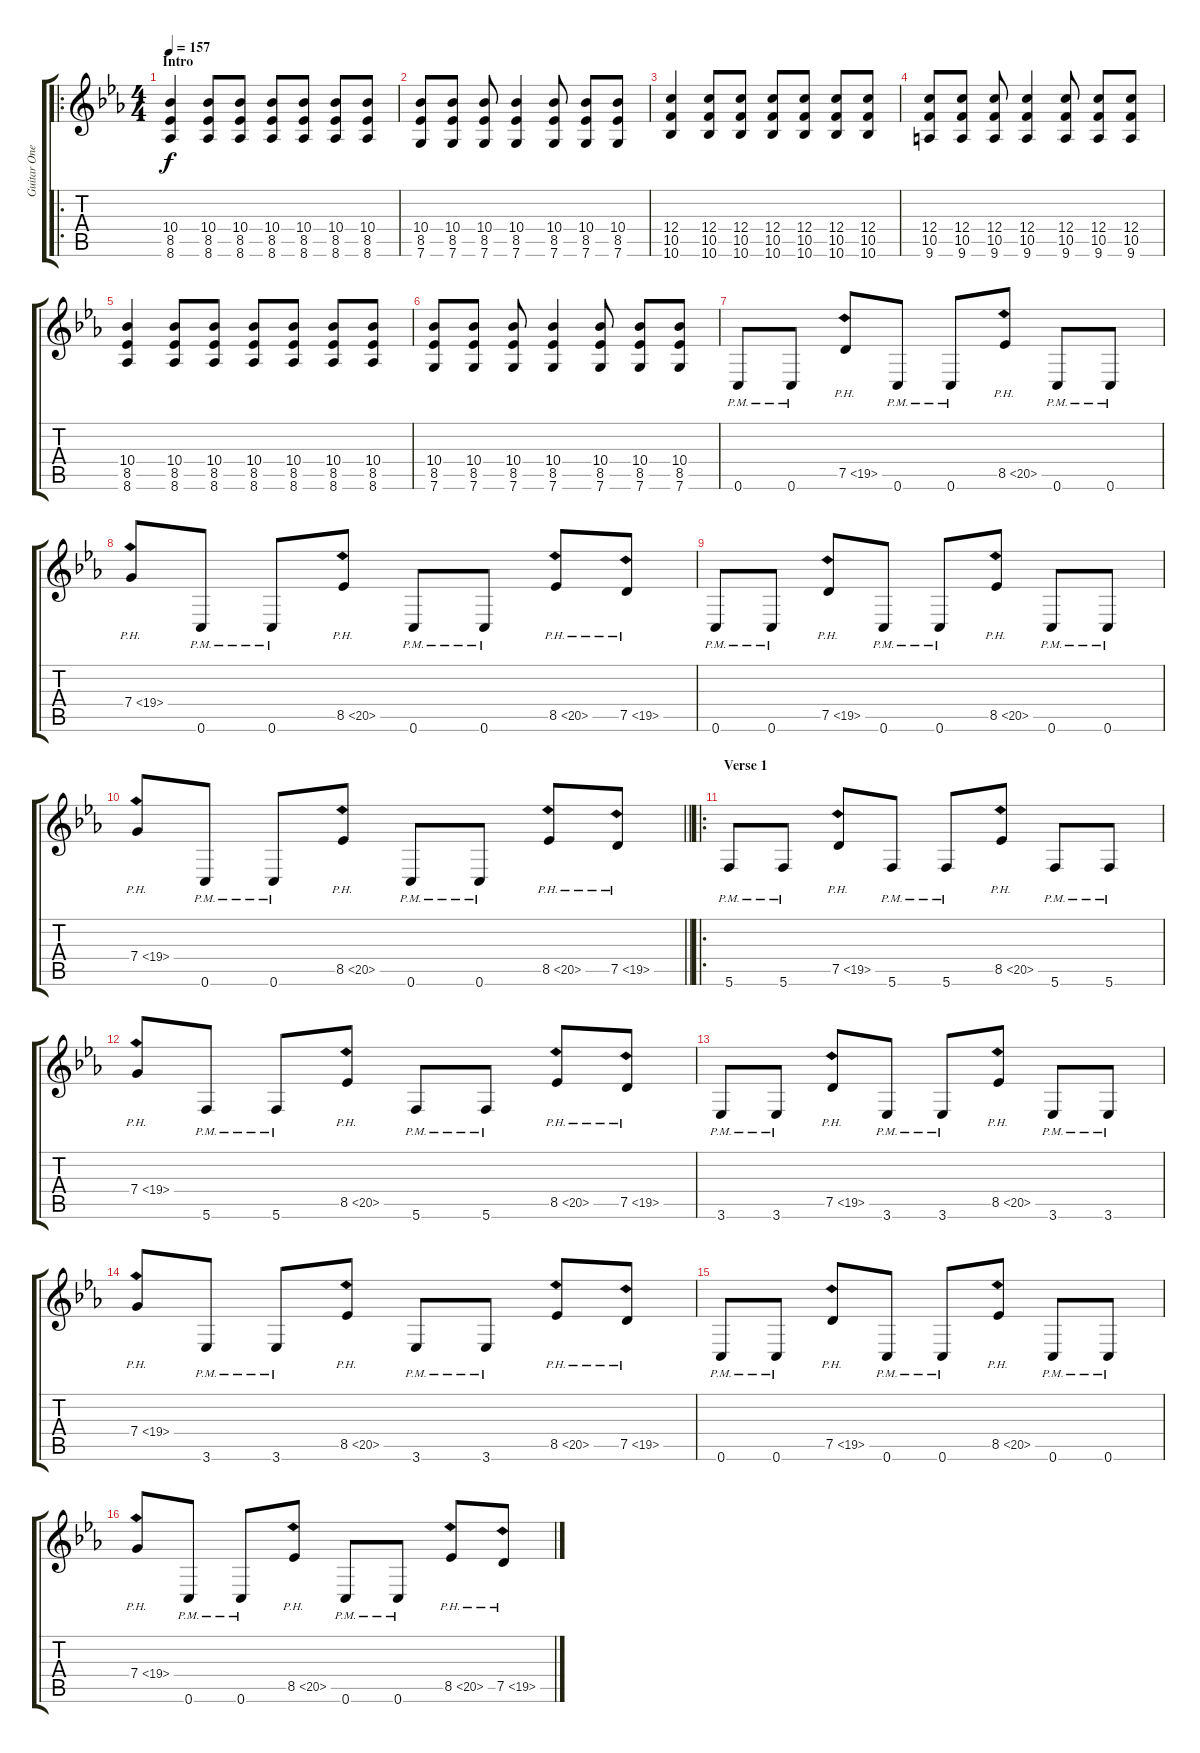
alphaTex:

\track ("Guitar One" "Guitar One") {instrument distortionguitar}
\staff {score tabs}
\tuning (E4 C4 G3 C3 G2 C2) {hide}
\ro
\ts (4 4)
\section ("" "Intro")
\tempo 157
\clef g2
\ks cminor
(10.4 8.5 8.6).4{dy f instrument distortionguitar} (10.4 8.5 8.6).8 (10.4 8.5 8.6).8 (10.4 8.5 8.6).8 (10.4 8.5 8.6).8 (10.4 8.5 8.6).8 (10.4 8.5 8.6).8 |
(10.4 8.5 7.6).8 (10.4 8.5 7.6).8 (10.4 8.5 7.6).8 (10.4 8.5 7.6).4 (10.4 8.5 7.6).8 (10.4 8.5 7.6).8 (10.4 8.5 7.6).8 |
(12.4 10.5 10.6).4 (12.4 10.5 10.6).8 (12.4 10.5 10.6).8 (12.4 10.5 10.6).8 (12.4 10.5 10.6).8 (12.4 10.5 10.6).8 (12.4 10.5 10.6).8 |
(12.4 10.5 9.6).8 (12.4 10.5 9.6).8 (12.4 10.5 9.6).8 (12.4 10.5 9.6).4 (12.4 10.5 9.6).8 (12.4 10.5 9.6).8 (12.4 10.5 9.6).8 |
(10.4 8.5 8.6).4 (10.4 8.5 8.6).8 (10.4 8.5 8.6).8 (10.4 8.5 8.6).8 (10.4 8.5 8.6).8 (10.4 8.5 8.6).8 (10.4 8.5 8.6).8 |
(10.4 8.5 7.6).8 (10.4 8.5 7.6).8 (10.4 8.5 7.6).8 (10.4 8.5 7.6).4 (10.4 8.5 7.6).8 (10.4 8.5 7.6).8 (10.4 8.5 7.6).8 |
0.6{pm}.8 0.6{pm}.8 7.5{ph 12}.8 0.6{pm}.8 0.6{pm}.8 8.5{ph 12}.8 0.6{pm}.8 0.6{pm}.8 |
7.4{ph 12}.8 0.6{pm}.8 0.6{pm}.8 8.5{ph 12}.8 0.6{pm}.8 0.6{pm}.8 8.5{ph 12}.8 7.5{ph 12}.8 |
0.6{pm}.8 0.6{pm}.8 7.5{ph 12}.8 0.6{pm}.8 0.6{pm}.8 8.5{ph 12}.8 0.6{pm}.8 0.6{pm}.8 |
\barLineRight lightlight
7.4{ph 12}.8 0.6{pm}.8 0.6{pm}.8 8.5{ph 12}.8 0.6{pm}.8 0.6{pm}.8 8.5{ph 12}.8 7.5{ph 12}.8 |
\ro
\section ("" "Verse 1")
5.6{pm}.8 5.6{pm}.8 7.5{ph 12}.8 5.6{pm}.8 5.6{pm}.8 8.5{ph 12}.8 5.6{pm}.8 5.6{pm}.8 |
7.4{ph 12}.8 5.6{pm}.8 5.6{pm}.8 8.5{ph 12}.8 5.6{pm}.8 5.6{pm}.8 8.5{ph 12}.8 7.5{ph 12}.8 |
3.6{pm}.8 3.6{pm}.8 7.5{ph 12}.8 3.6{pm}.8 3.6{pm}.8 8.5{ph 12}.8 3.6{pm}.8 3.6{pm}.8 |
7.4{ph 12}.8 3.6{pm}.8 3.6{pm}.8 8.5{ph 12}.8 3.6{pm}.8 3.6{pm}.8 8.5{ph 12}.8 7.5{ph 12}.8 |
0.6{pm}.8 0.6{pm}.8 7.5{ph 12}.8 0.6{pm}.8 0.6{pm}.8 8.5{ph 12}.8 0.6{pm}.8 0.6{pm}.8 |
7.4{ph 12}.8 0.6{pm}.8 0.6{pm}.8 8.5{ph 12}.8 0.6{pm}.8 0.6{pm}.8 8.5{ph 12}.8 7.5{ph 12}.8
